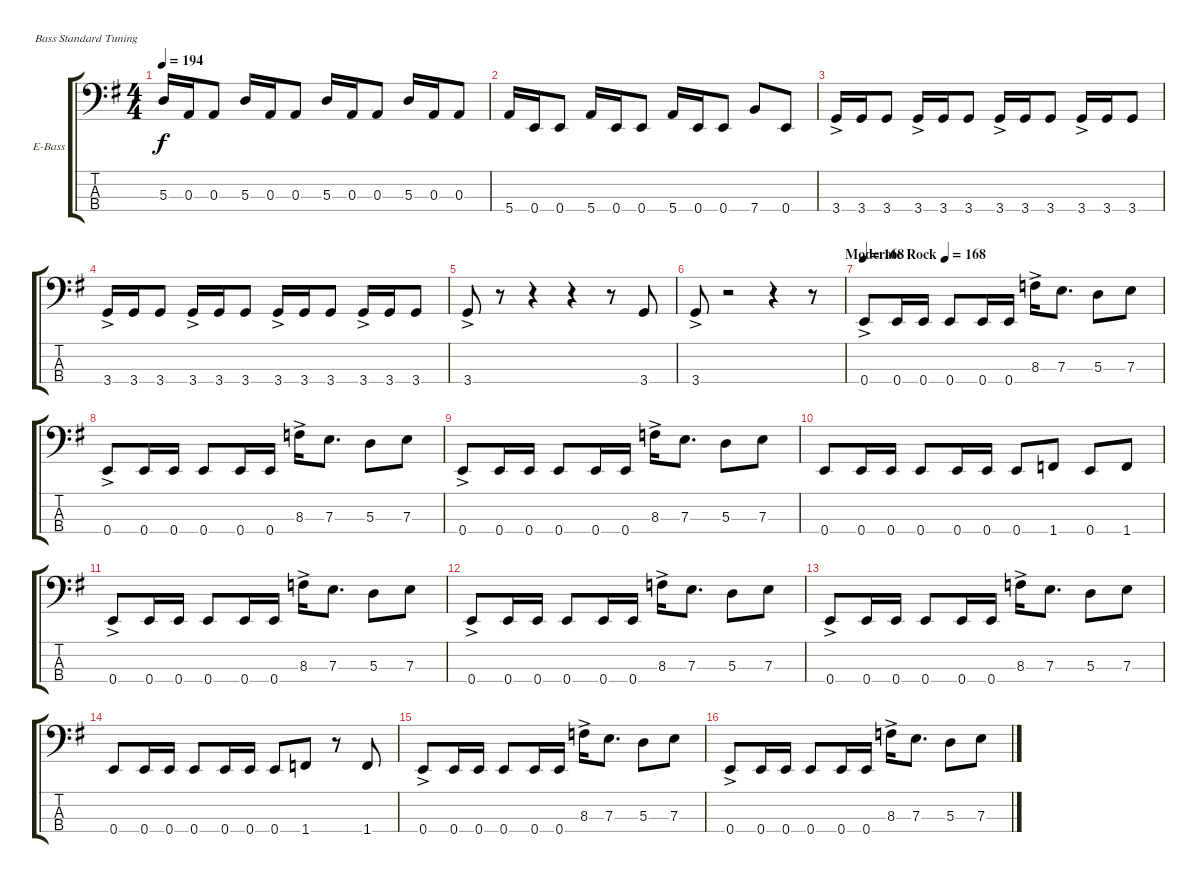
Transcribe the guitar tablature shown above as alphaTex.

\bracketExtendMode groupsimilarinstruments
\firstSystemTrackNameOrientation horizontal
\otherSystemsTrackNameOrientation horizontal
\track ("Bass" "E-Bass") {instrument electricbasspick}
\staff {score tabs}
\tuning (G2 D2 A1 E1)
\ts (4 4)
\tempo 194
\clef f4
\scale
1.05549
\ks g
5.3.16{dy f} 0.3.16 0.3.8 5.3.16 0.3.16 0.3.8 5.3.16 0.3.16 0.3.8 5.3.16 0.3.16 0.3.8 |
\scale
0.944515 5.4.16 0.4.16 0.4.8 5.4.16 0.4.16 0.4.8 5.4.16 0.4.16 0.4.8 7.4.8 0.4.8 |
\scale
1.05549 3.4{ac}.16 3.4.16 3.4.8 3.4{ac}.16 3.4.16 3.4.8 3.4{ac}.16 3.4.16 3.4.8 3.4{ac}.16 3.4.16 3.4.8 |
\scale
0.944515 3.4{ac}.16 3.4.16 3.4.8 3.4{ac}.16 3.4.16 3.4.8 3.4{ac}.16 3.4.16 3.4.8 3.4{ac}.16 3.4.16 3.4.8 |
\scale
1.05549 3.4{ac}.8 r.8 r.4 r.4 r.8 3.4.8 |
\tempo (168 "Moderate Rock" 1)
\scale
0.944515 3.4{ac}.8 r.2 r.4 r.8 |
\tempo 168
\scale
1.05549 0.4{ac}.8 0.4.16 0.4.16 0.4.8 0.4.16 0.4.16 8.3{ac}.16 7.3.8{d} 5.3.8 7.3.8 |
\scale
0.944515 0.4{ac}.8 0.4.16 0.4.16 0.4.8 0.4.16 0.4.16 8.3{ac}.16 7.3.8{d} 5.3.8 7.3.8 |
\scale
1.05549 0.4{ac}.8 0.4.16 0.4.16 0.4.8 0.4.16 0.4.16 8.3{ac}.16 7.3.8{d} 5.3.8 7.3.8 |
\scale
0.944515 0.4.8 0.4.16 0.4.16 0.4.8 0.4.16 0.4.16 0.4.8 1.4.8 0.4.8 1.4.8 |
\scale
1.05549 0.4{ac}.8 0.4.16 0.4.16 0.4.8 0.4.16 0.4.16 8.3{ac}.16 7.3.8{d} 5.3.8 7.3.8 |
\scale
0.944515 0.4{ac}.8 0.4.16 0.4.16 0.4.8 0.4.16 0.4.16 8.3{ac}.16 7.3.8{d} 5.3.8 7.3.8 |
\scale
1.05549 0.4{ac}.8 0.4.16 0.4.16 0.4.8 0.4.16 0.4.16 8.3{ac}.16 7.3.8{d} 5.3.8 7.3.8 |
\scale
0.944515 0.4.8 0.4.16 0.4.16 0.4.8 0.4.16 0.4.16 0.4.8 1.4.8 r.8 1.4.8 |
\scale
1.05549 0.4{ac}.8 0.4.16 0.4.16 0.4.8 0.4.16 0.4.16 8.3{ac}.16 7.3.8{d} 5.3.8 7.3.8 |
\scale
0.944515 0.4{ac}.8 0.4.16 0.4.16 0.4.8 0.4.16 0.4.16 8.3{ac}.16 7.3.8{d} 5.3.8 7.3.8
